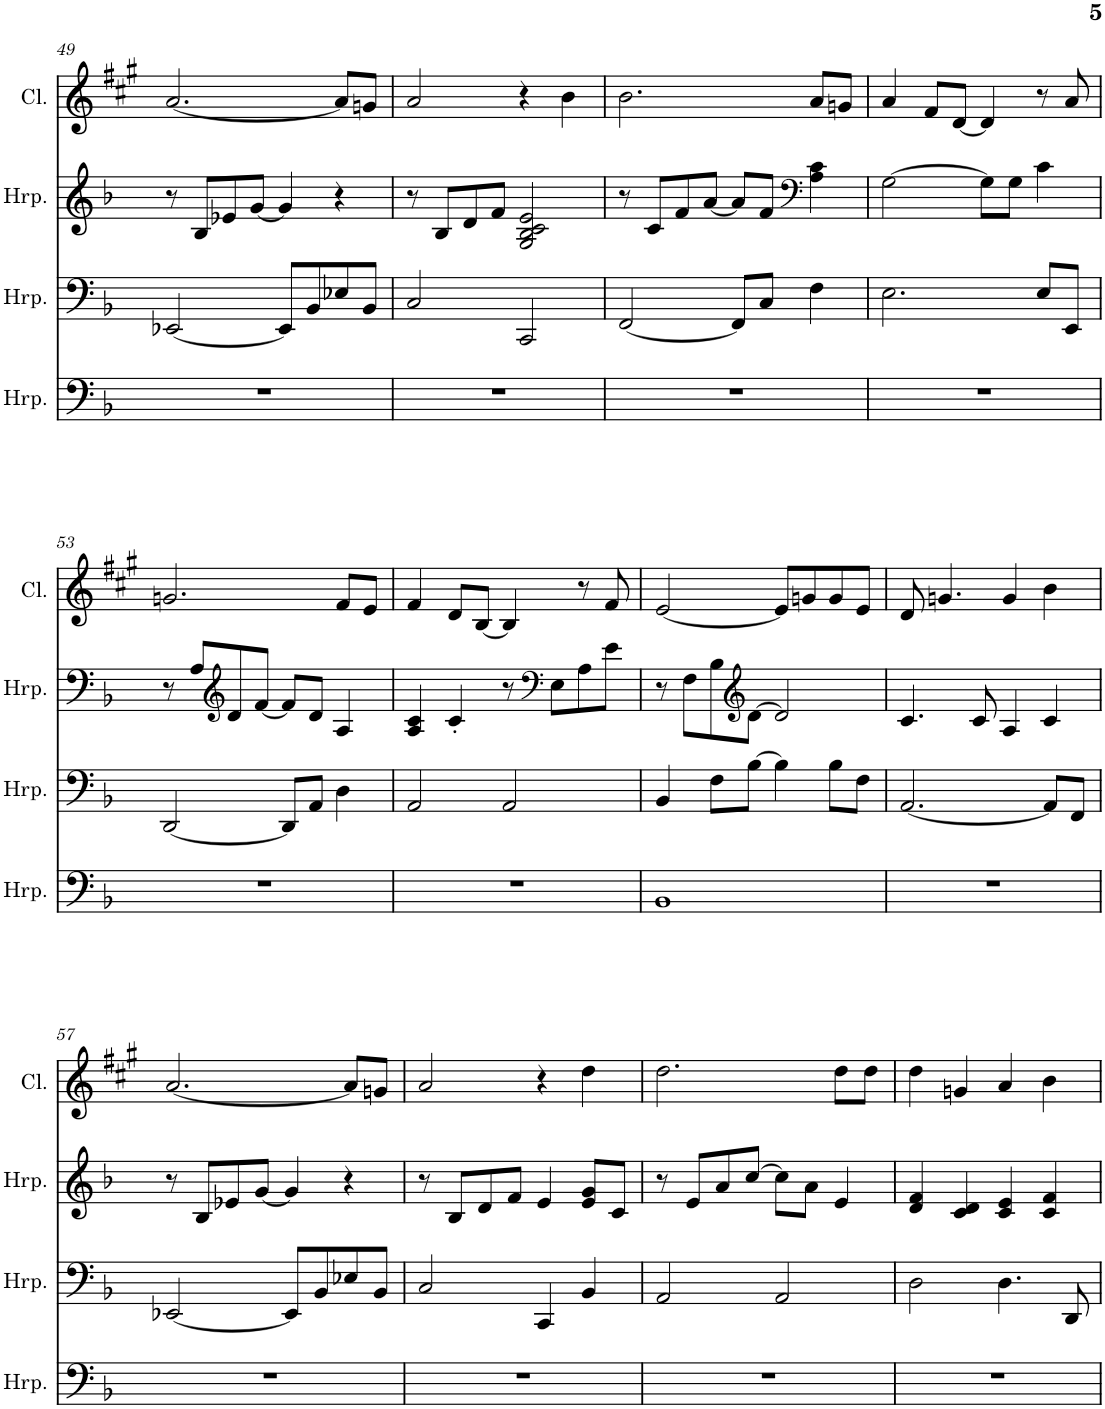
**kern	**kern	**kern	**kern
*part4	*part3	*part2	*part1
*staff4	*staff3	*staff2	*staff1
*I"Harp	*I"Harp	*I"Harp	*I"Clarinet
*I'Hrp.	*I'Hrp.	*I'Hrp.	*I'Cl.
!!LO:PB:g=z
*clefF4	*clefF4	*clefG2	*clefG2
*	*	*	*Trd1c2
*k[b-]	*k[b-]	*k[b-]	*k[f#c#g#]
*M4/4	*M4/4	*M4/4	*M4/4
=49	=49	=49	=49
1r	[2EE-X/	8r	[2.a/
.	.	8B-/L	.
.	.	8e-X/	.
.	.	[8g/J	.
.	8EE-/L]	4g/]	.
.	8BB-/	.	.
.	8E-X/	4r	8a/L]
.	8BB-/J	.	8gn/J
=50	=50	=50	=50
1r	2C/	8r	2a/
.	.	8B-/L	.
.	.	8d/	.
.	.	8f/J	.
.	2CC/	2G/ 2B-/ 2c/ 2e/	4r
.	.	.	4b\
=51	=51	=51	=51
1r	[2FF/	8r	2.b\
.	.	8c/L	.
.	.	8f/	.
.	.	[8a/J	.
.	8FF/L]	8a/L]	.
.	8C/J	8f/J	.
*	*	*clefF4	*
.	4F\	4A\ 4c\	8a/L
.	.	.	8gn/J
=52	=52	=52	=52
1r	2.E\	[2G\	4a/
.	.	.	8f#/L
.	.	.	[8d/J
.	.	8G\L]	4d/]
.	.	8G\J	.
.	8E/L	4c\	8r
.	8EE/J	.	8a/
!!LO:LB:g=z
=53	=53	=53	=53
1r	[2DD/	8r	2.gn/
.	.	8A/L	.
*	*	*clefG2	*
.	.	8d/	.
.	.	[8f/J	.
.	8DD/L]	8f/L]	.
.	8AA/J	8d/J	.
.	4D\	4A/	8f#/L
.	.	.	8e/J
=54	=54	=54	=54
1r	2AA/	4A/ 4c/	4f#/
.	.	4c'/	8d/L
.	.	.	[8B/J
.	2AA/	8r	4B/]
*	*	*clefF4	*
.	.	8E\L	.
.	.	8A\	8r
.	.	8e\J	8f#/
=55	=55	=55	=55
1BB-	4BB-/	8r	[2e/
.	.	8F\L	.
.	8F\L	8B-\	.
*	*	*clefG2	*
.	[8B-\J	[8d\J	.
.	4B-\]	2d/]	8e/L]
.	.	.	8gn/
.	8B-\L	.	8g/
.	8F\J	.	8e/J
=56	=56	=56	=56
1r	[2.AA/	4.c/	8d/
.	.	.	4.gn/
.	.	8c/	.
.	.	4A/	4g/
.	8AA/L]	4c/	4b\
.	8FF/J	.	.
!!LO:LB:g=z
=57	=57	=57	=57
1r	[2EE-X/	8r	[2.a/
.	.	8B-/L	.
.	.	8e-X/	.
.	.	[8g/J	.
.	8EE-/L]	4g/]	.
.	8BB-/	.	.
.	8E-X/	4r	8a/L]
.	8BB-/J	.	8gn/J
=58	=58	=58	=58
1r	2C/	8r	2a/
.	.	8B-/L	.
.	.	8d/	.
.	.	8f/J	.
.	4CC/	4e/	4r
.	4BB-/	8e/ 8g/L	4dd\
.	.	8c/J	.
=59	=59	=59	=59
1r	2AA/	8r	2.dd\
.	.	8e/L	.
.	.	8a/	.
.	.	[8cc/J	.
.	2AA/	8cc\L]	.
.	.	8a\J	.
.	.	4e/	8dd\L
.	.	.	8dd\J
=60	=60	=60	=60
1r	2D\	4d/ 4f/	4dd\
.	.	4c/ 4d/	4gn/
.	4.D\	4c/ 4e/	4a/
.	.	4c/ 4f/	4b\
.	8DD/	.	.
=	=	=	=
*-	*-	*-	*-
